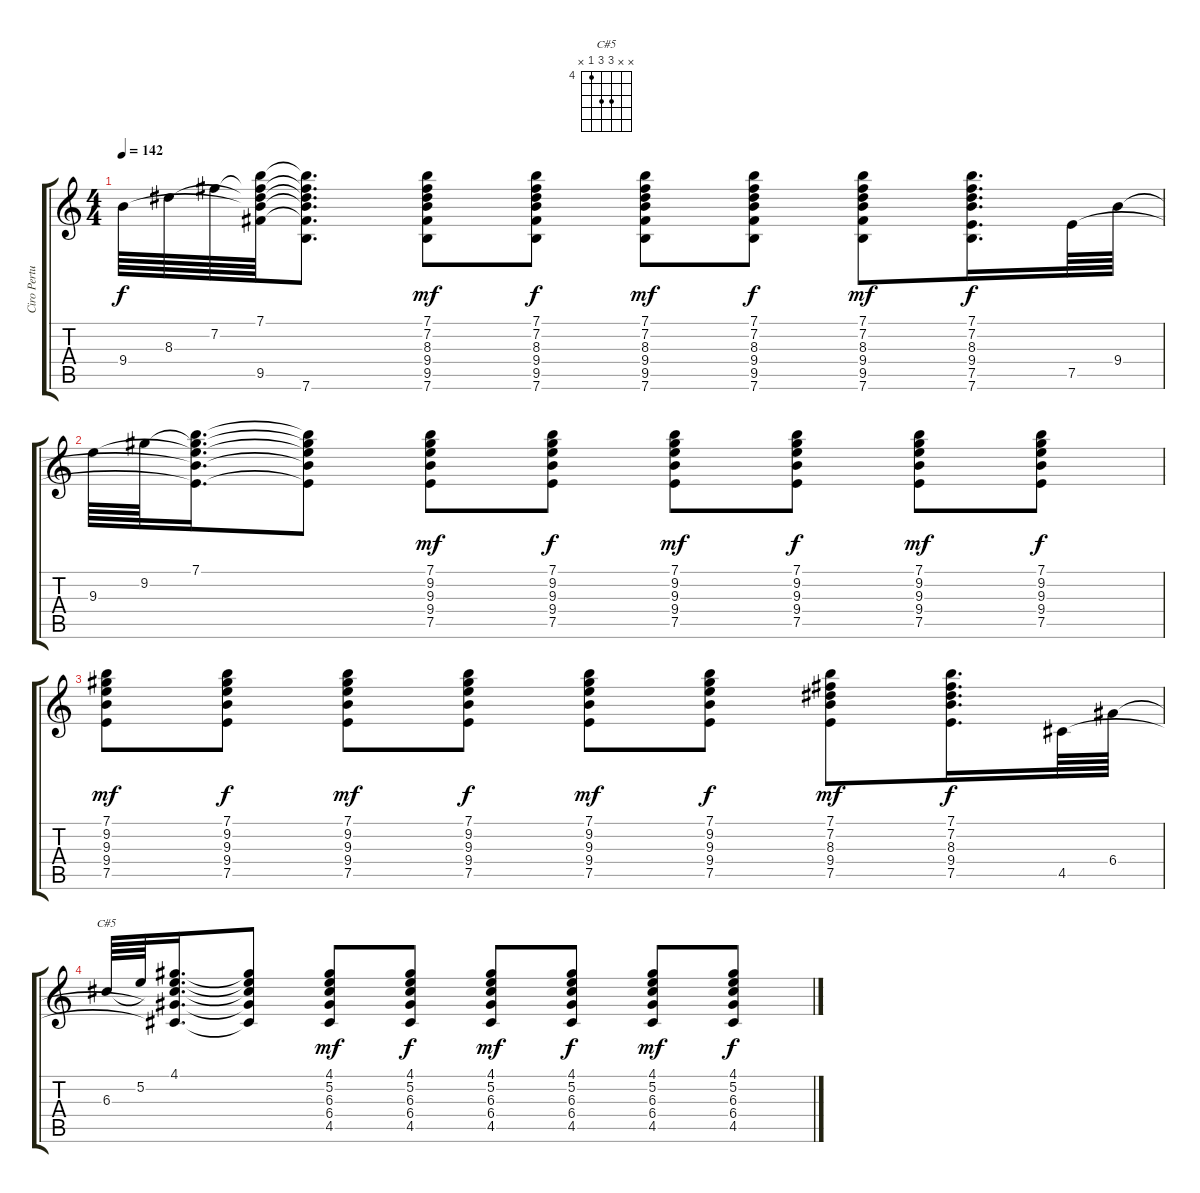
\track ("Ciro Pertusi" "Ciro Pertu") {instrument acousticguitarsteel}
\staff {score tabs}
\tuning (E4 B3 G3 D3 A2 E2) {hide}
\chord ("C#5" x x 6 6 4 x) {firstfret 4}
\ts (4 4)
\tempo 142
\clef g2
\ks c
9.4.64{dy f} 8.3.64 7.2.64 (7.1 7.2{t} 8.3{t} 9.4{t} 9.5{t}).64 (7.1{t} 7.2{t} 8.3{t} 9.4{t} 9.5{t} 7.6{t}).8{d} (7.1 7.2 8.3 9.4 9.5 7.6).8{dy mf} (7.1 7.2 8.3 9.4 9.5 7.6).8{dy f} (7.1 7.2 8.3 9.4 9.5 7.6).8{dy mf} (7.1 7.2 8.3 9.4 9.5 7.6).8{dy f} (7.1 7.2 8.3 9.4 9.5 7.6).8{dy mf} (7.1 7.2 8.3 9.4 7.5 7.6).16{d dy f} 7.5.64 9.4.64 |
9.3.64 9.2.64 (7.1 9.2{t} 9.3{t} 9.4{t} 7.5{t}).16{d} (7.1{t} 9.2{t} 9.3{t} 9.4{t} 7.5{t}).8 (7.1 9.2 9.3 9.4 7.5).8{dy mf} (7.1 9.2 9.3 9.4 7.5).8{dy f} (7.1 9.2 9.3 9.4 7.5).8{dy mf} (7.1 9.2 9.3 9.4 7.5).8{dy f} (7.1 9.2 9.3 9.4 7.5).8{dy mf} (7.1 9.2 9.3 9.4 7.5).8{dy f} |
(7.1 9.2 9.3 9.4 7.5).8{dy mf} (7.1 9.2 9.3 9.4 7.5).8{dy f} (7.1 9.2 9.3 9.4 7.5).8{dy mf} (7.1 9.2 9.3 9.4 7.5).8{dy f} (7.1 9.2 9.3 9.4 7.5).8{dy mf} (7.1 9.2 9.3 9.4 7.5).8{dy f} (7.1 7.2 8.3 9.4 7.5).8{dy mf} (7.1 7.2 8.3 9.4 7.5).16{d dy f} 4.5.64 6.4.64 |
6.3.64{ch "C#5"} 5.2.64 (4.1 5.2{t} 6.3{t} 6.4{t} 4.5{t}).16{d} (4.1{t} 5.2{t} 6.3{t} 6.4{t} 4.5{t}).8 (4.1 5.2 6.3 6.4 4.5).8{dy mf} (4.1 5.2 6.3 6.4 4.5).8{dy f} (4.1 5.2 6.3 6.4 4.5).8{dy mf} (4.1 5.2 6.3 6.4 4.5).8{dy f} (4.1 5.2 6.3 6.4 4.5).8{dy mf} (4.1 5.2 6.3 6.4 4.5).8{dy f}
